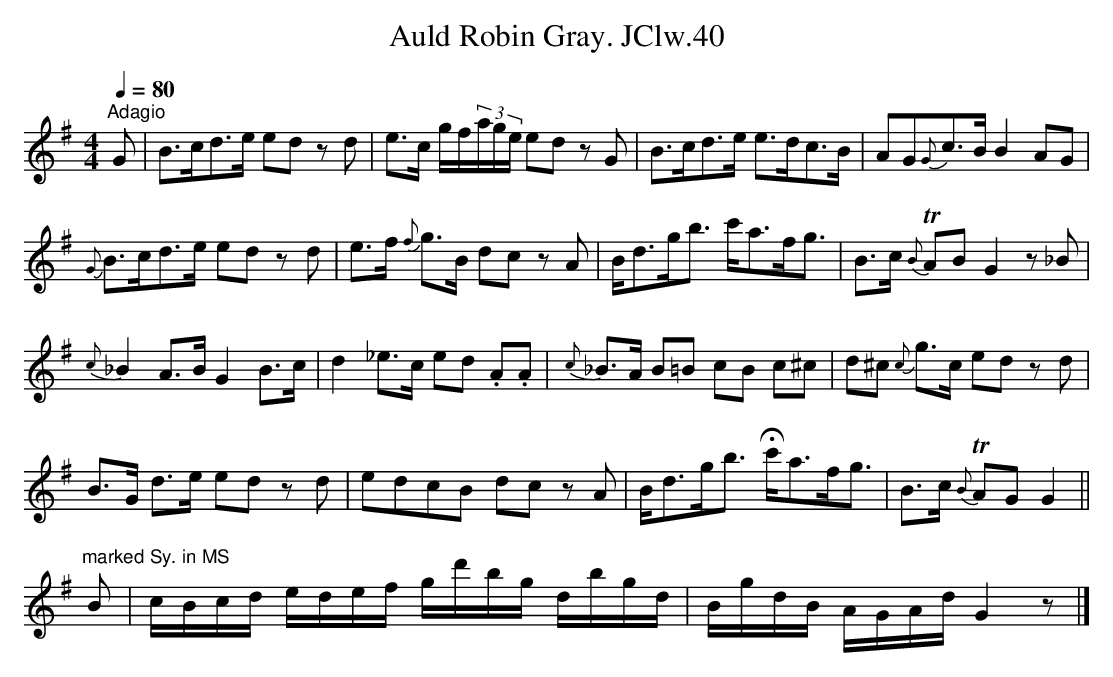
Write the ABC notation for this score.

X:1
T:Auld Robin Gray. JClw.40
L:1/8
M:4/4
Q:1/4=80
K:G
"^Adagio"
G|B>cd>e ed zd|e>c g/f/(3a/g/e/ ed zG|\
B>cd>e e>dc>B|AG{G}c>B B2AG|!
{G}B>cd>e ed zd|e>f{f} g>B dc zA|\
B<dg<b c'<af<g|B>c {B}TAB G2 z_B|!
{c}_B2A>B G2B>c|d2_e>c ed .A.A|\
{c}_B>A B=B cB c^c|d^c{c} g>c ed zd|!
B>G d>e ed zd|edcB dc zA|B<dg<b Hc'<af<g|B>c {B}TAG G2||!
"marked Sy. in MS"B|c/B/c/d/ e/d/e/f/ g/d'/b/g/ d/b/g/d/|\
B/g/d/B/ A/G/A/d/ G2z|]
